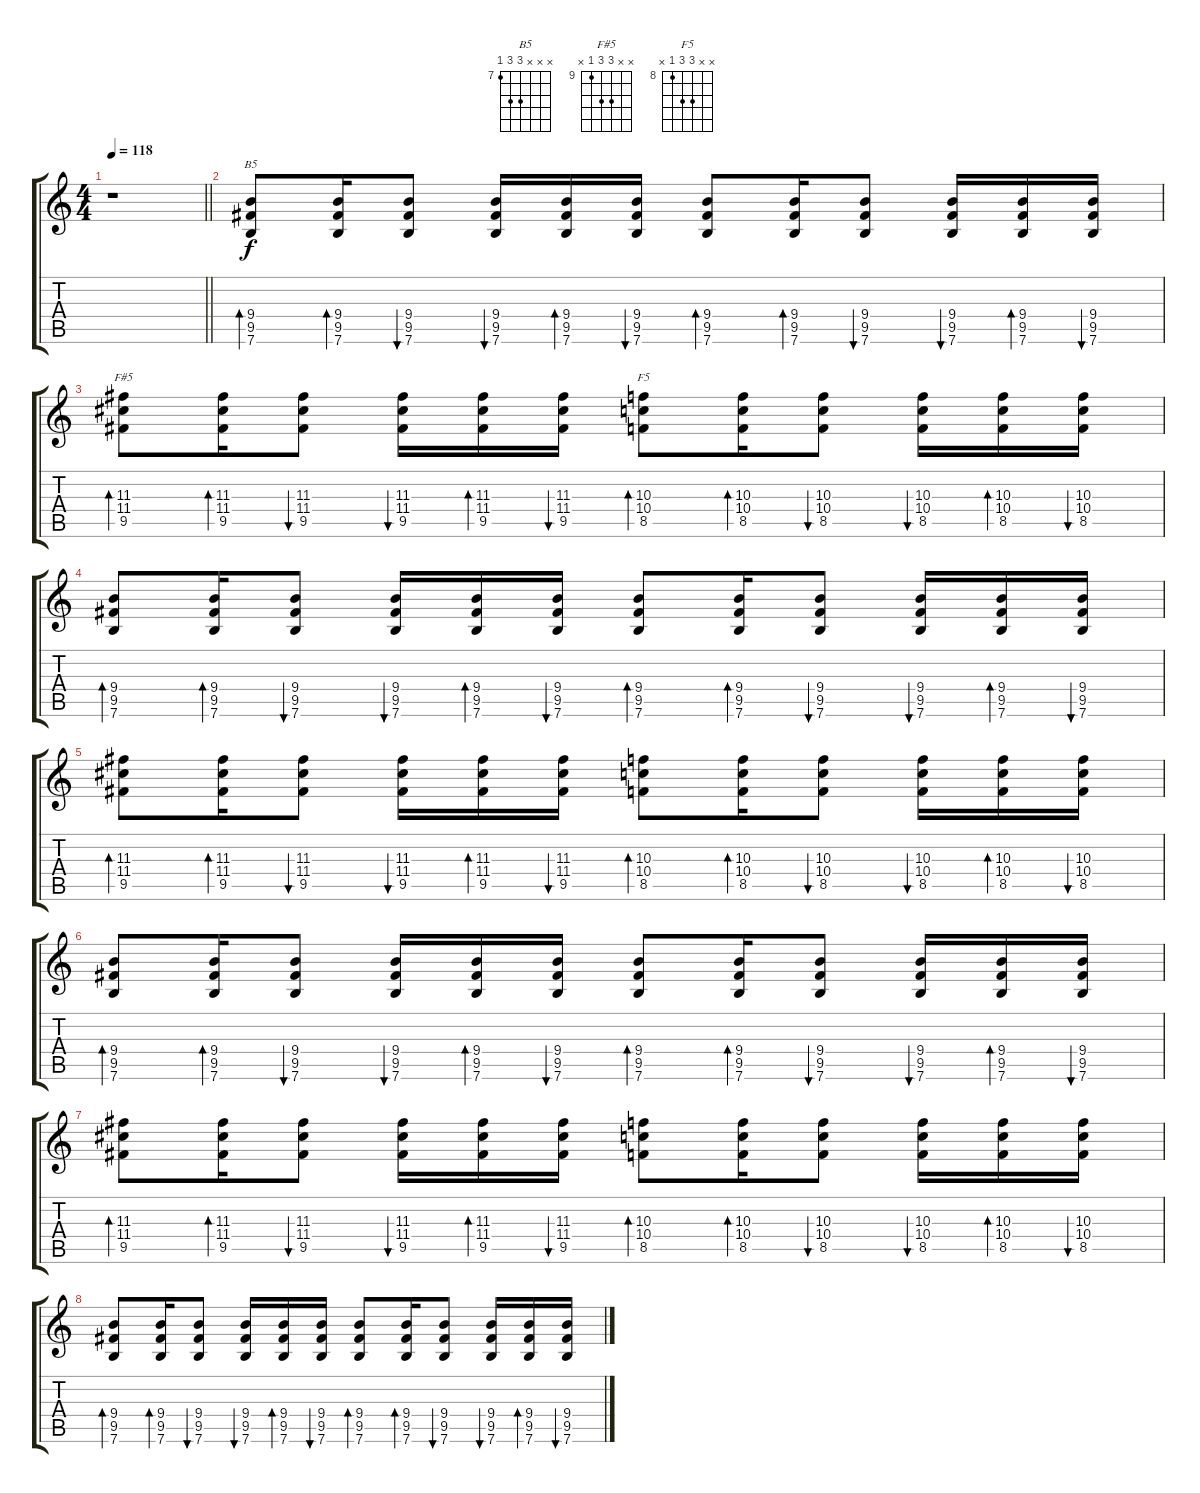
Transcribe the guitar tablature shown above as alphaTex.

\track "" {instrument overdrivenguitar}
\staff {score tabs}
\tuning (E4 B3 G3 D3 A2 E2) {hide}
\chord ("B5" x x x 9 9 7) {firstfret 7}
\chord ("F#5" x x 11 11 9 x) {firstfret 9}
\chord ("F5" x x 10 10 8 x) {firstfret 8}
\ts (4 4)
\tempo 118
\clef g2
\barLineRight lightlight
\ks c
r.1{dy f} |
(9.4 9.5 7.6).8{bd 30 ch "B5"} (9.4 9.5 7.6).16{bd 30} (9.4 9.5 7.6).8{bu 30} (9.4 9.5 7.6).16{bu 30} (9.4 9.5 7.6).16{bd 30} (9.4 9.5 7.6).16{bu 30} (9.4 9.5 7.6).8{bd 30} (9.4 9.5 7.6).16{bd 30} (9.4 9.5 7.6).8{bu 30} (9.4 9.5 7.6).16{bu 30} (9.4 9.5 7.6).16{bd 30} (9.4 9.5 7.6).16{bu 30} |
(11.3 11.4 9.5).8{bd 30 ch "F#5"} (11.3 11.4 9.5).16{bd 30} (11.3 11.4 9.5).8{bu 30} (11.3 11.4 9.5).16{bu 30} (11.3 11.4 9.5).16{bd 30} (11.3 11.4 9.5).16{bu 30} (10.3 10.4 8.5).8{bd 30 ch "F5"} (10.3 10.4 8.5).16{bd 30} (10.3 10.4 8.5).8{bu 30} (10.3 10.4 8.5).16{bu 30} (10.3 10.4 8.5).16{bd 30} (10.3 10.4 8.5).16{bu 30} |
(9.4 9.5 7.6).8{bd 30} (9.4 9.5 7.6).16{bd 30} (9.4 9.5 7.6).8{bu 30} (9.4 9.5 7.6).16{bu 30} (9.4 9.5 7.6).16{bd 30} (9.4 9.5 7.6).16{bu 30} (9.4 9.5 7.6).8{bd 30} (9.4 9.5 7.6).16{bd 30} (9.4 9.5 7.6).8{bu 30} (9.4 9.5 7.6).16{bu 30} (9.4 9.5 7.6).16{bd 30} (9.4 9.5 7.6).16{bu 30} |
(11.3 11.4 9.5).8{bd 30} (11.3 11.4 9.5).16{bd 30} (11.3 11.4 9.5).8{bu 30} (11.3 11.4 9.5).16{bu 30} (11.3 11.4 9.5).16{bd 30} (11.3 11.4 9.5).16{bu 30} (10.3 10.4 8.5).8{bd 30} (10.3 10.4 8.5).16{bd 30} (10.3 10.4 8.5).8{bu 30} (10.3 10.4 8.5).16{bu 30} (10.3 10.4 8.5).16{bd 30} (10.3 10.4 8.5).16{bu 30} |
(9.4 9.5 7.6).8{bd 30} (9.4 9.5 7.6).16{bd 30} (9.4 9.5 7.6).8{bu 30} (9.4 9.5 7.6).16{bu 30} (9.4 9.5 7.6).16{bd 30} (9.4 9.5 7.6).16{bu 30} (9.4 9.5 7.6).8{bd 30} (9.4 9.5 7.6).16{bd 30} (9.4 9.5 7.6).8{bu 30} (9.4 9.5 7.6).16{bu 30} (9.4 9.5 7.6).16{bd 30} (9.4 9.5 7.6).16{bu 30} |
(11.3 11.4 9.5).8{bd 30} (11.3 11.4 9.5).16{bd 30} (11.3 11.4 9.5).8{bu 30} (11.3 11.4 9.5).16{bu 30} (11.3 11.4 9.5).16{bd 30} (11.3 11.4 9.5).16{bu 30} (10.3 10.4 8.5).8{bd 30} (10.3 10.4 8.5).16{bd 30} (10.3 10.4 8.5).8{bu 30} (10.3 10.4 8.5).16{bu 30} (10.3 10.4 8.5).16{bd 30} (10.3 10.4 8.5).16{bu 30} |
(9.4 9.5 7.6).8{bd 30} (9.4 9.5 7.6).16{bd 30} (9.4 9.5 7.6).8{bu 30} (9.4 9.5 7.6).16{bu 30} (9.4 9.5 7.6).16{bd 30} (9.4 9.5 7.6).16{bu 30} (9.4 9.5 7.6).8{bd 30} (9.4 9.5 7.6).16{bd 30} (9.4 9.5 7.6).8{bu 30} (9.4 9.5 7.6).16{bu 30} (9.4 9.5 7.6).16{bd 30} (9.4 9.5 7.6).16{bu 30}
